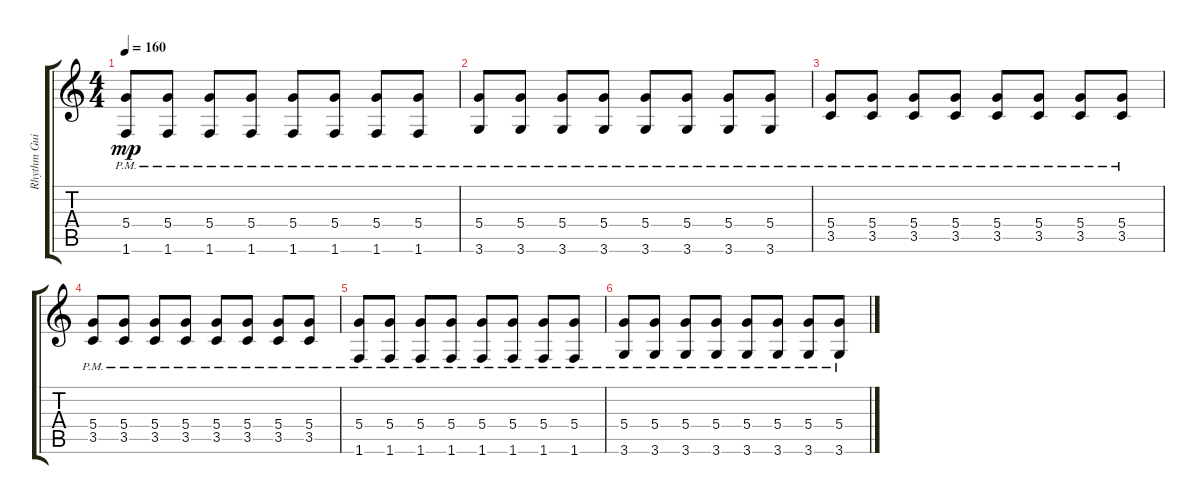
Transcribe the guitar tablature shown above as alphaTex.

\track ("Rhythm Guitar" "Rhythm Gui") {instrument distortionguitar}
\staff {score tabs}
\tuning (E4 B3 G3 D3 A2 E2) {hide}
\ts (4 4)
\tempo 160
\clef g2
\ks c
(5.4{pm} 1.6).8{dy mp} (5.4{pm} 1.6).8 (5.4{pm} 1.6).8 (5.4{pm} 1.6).8 (5.4{pm} 1.6).8 (5.4{pm} 1.6).8 (5.4{pm} 1.6).8 (5.4{pm} 1.6).8 |
(5.4{pm} 3.6).8 (5.4{pm} 3.6).8 (5.4{pm} 3.6).8 (5.4{pm} 3.6).8 (5.4{pm} 3.6).8 (5.4{pm} 3.6).8 (5.4{pm} 3.6).8 (5.4{pm} 3.6).8 |
(5.4{pm} 3.5).8 (5.4{pm} 3.5).8 (5.4{pm} 3.5).8 (5.4{pm} 3.5).8 (5.4{pm} 3.5).8 (5.4{pm} 3.5).8 (5.4{pm} 3.5).8 (5.4{pm} 3.5).8 |
(5.4{pm} 3.5).8 (5.4{pm} 3.5).8 (5.4{pm} 3.5).8 (5.4{pm} 3.5).8 (5.4{pm} 3.5).8 (5.4{pm} 3.5).8 (5.4{pm} 3.5).8 (5.4{pm} 3.5).8 |
(5.4{pm} 1.6).8 (5.4{pm} 1.6).8 (5.4{pm} 1.6).8 (5.4{pm} 1.6).8 (5.4{pm} 1.6).8 (5.4{pm} 1.6).8 (5.4{pm} 1.6).8 (5.4{pm} 1.6).8 |
(5.4{pm} 3.6).8 (5.4{pm} 3.6).8 (5.4{pm} 3.6).8 (5.4{pm} 3.6).8 (5.4{pm} 3.6).8 (5.4{pm} 3.6).8 (5.4{pm} 3.6).8 (5.4{pm} 3.6).8
